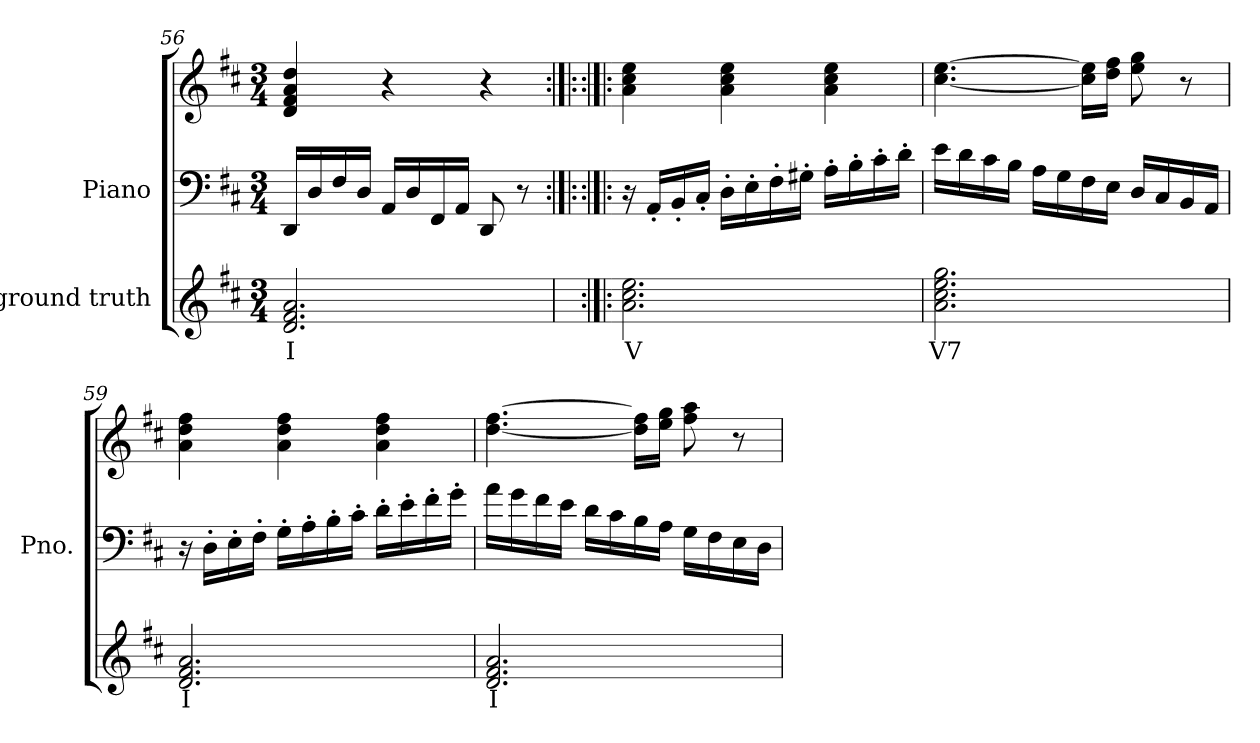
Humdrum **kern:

**kern	**text	**kern	**kern
*part2	*part2	*part1	*part1
*staff3	*staff3	*staff2	*staff1
*I"ground truth	*	*I"Piano	*
*	*	*I'Pno.	*
*	*	*clefF4	*clefG2
*k[f#c#]	*	*k[f#c#]	*k[f#c#]
*D:	*	*D:	*D:
*M3/4	*	*M3/4	*M3/4
=56	=56	=56	=56
2.d 2.f# 2.a	I	16DD/LL	4d/ 4f#/ 4a/ 4dd/
.	.	16D/	.
.	.	16F#/	.
.	.	16D/JJ	.
.	.	16AA/LL	4r
.	.	16D/	.
.	.	16FF#/	.
.	.	16AA/JJ	.
.	.	8DD/	4r
.	.	8r	.
=57	=57:|!|:	=57:|!|:	=57:|!|:
2.a 2.cc# 2.ee	V	16r	4a\ 4cc#\ 4ee\
.	.	16AA'/LL	.
.	.	16BB'/	.
.	.	16C#'/JJ	.
.	.	16D'\LL	4a\ 4cc#\ 4ee\
.	.	16E'\	.
.	.	16F#'\	.
.	.	16G#X'\JJ	.
.	.	16A'\LL	4a\ 4cc#\ 4ee\
.	.	16B'\	.
.	.	16c#'\	.
.	.	16d'\JJ	.
!!LO:LB:g=z
=58	=58	=58	=58
2.a 2.cc# 2.ee 2.gg	V7	16e\LL	[4.cc#\ [4.ee\
.	.	16d\	.
.	.	16c#\	.
.	.	16B\JJ	.
.	.	16A\LL	.
.	.	16G\	.
.	.	16F#\	16cc#\] 16ee\]LL
.	.	16E\JJ	16dd\ 16ff#\JJ
.	.	16D/LL	8ee\ 8gg\
.	.	16C#/	.
.	.	16BB/	8r
.	.	16AA/JJ	.
=59	=59	=59	=59
2.d 2.f# 2.a	I	16r	4a\ 4dd\ 4ff#\
.	.	16D'\LL	.
.	.	16E'\	.
.	.	16F#'\JJ	.
.	.	16G'\LL	4a\ 4dd\ 4ff#\
.	.	16A'\	.
.	.	16B'\	.
.	.	16c#'\JJ	.
.	.	16d'\LL	4a\ 4dd\ 4ff#\
.	.	16e'\	.
.	.	16f#'\	.
.	.	16g'\JJ	.
=60	=60	=60	=60
2.d 2.f# 2.a	I	16a\LL	[4.dd\ [4.ff#\
.	.	16g\	.
.	.	16f#\	.
.	.	16e\JJ	.
.	.	16d\LL	.
.	.	16c#\	.
.	.	16B\	16dd\] 16ff#\]LL
.	.	16A\JJ	16ee\ 16gg\JJ
.	.	16G\LL	8ff#\ 8aa\
.	.	16F#\	.
.	.	16E\	8r
.	.	16D\JJ	.
=	=	=	=
*-	*-	*-	*-
